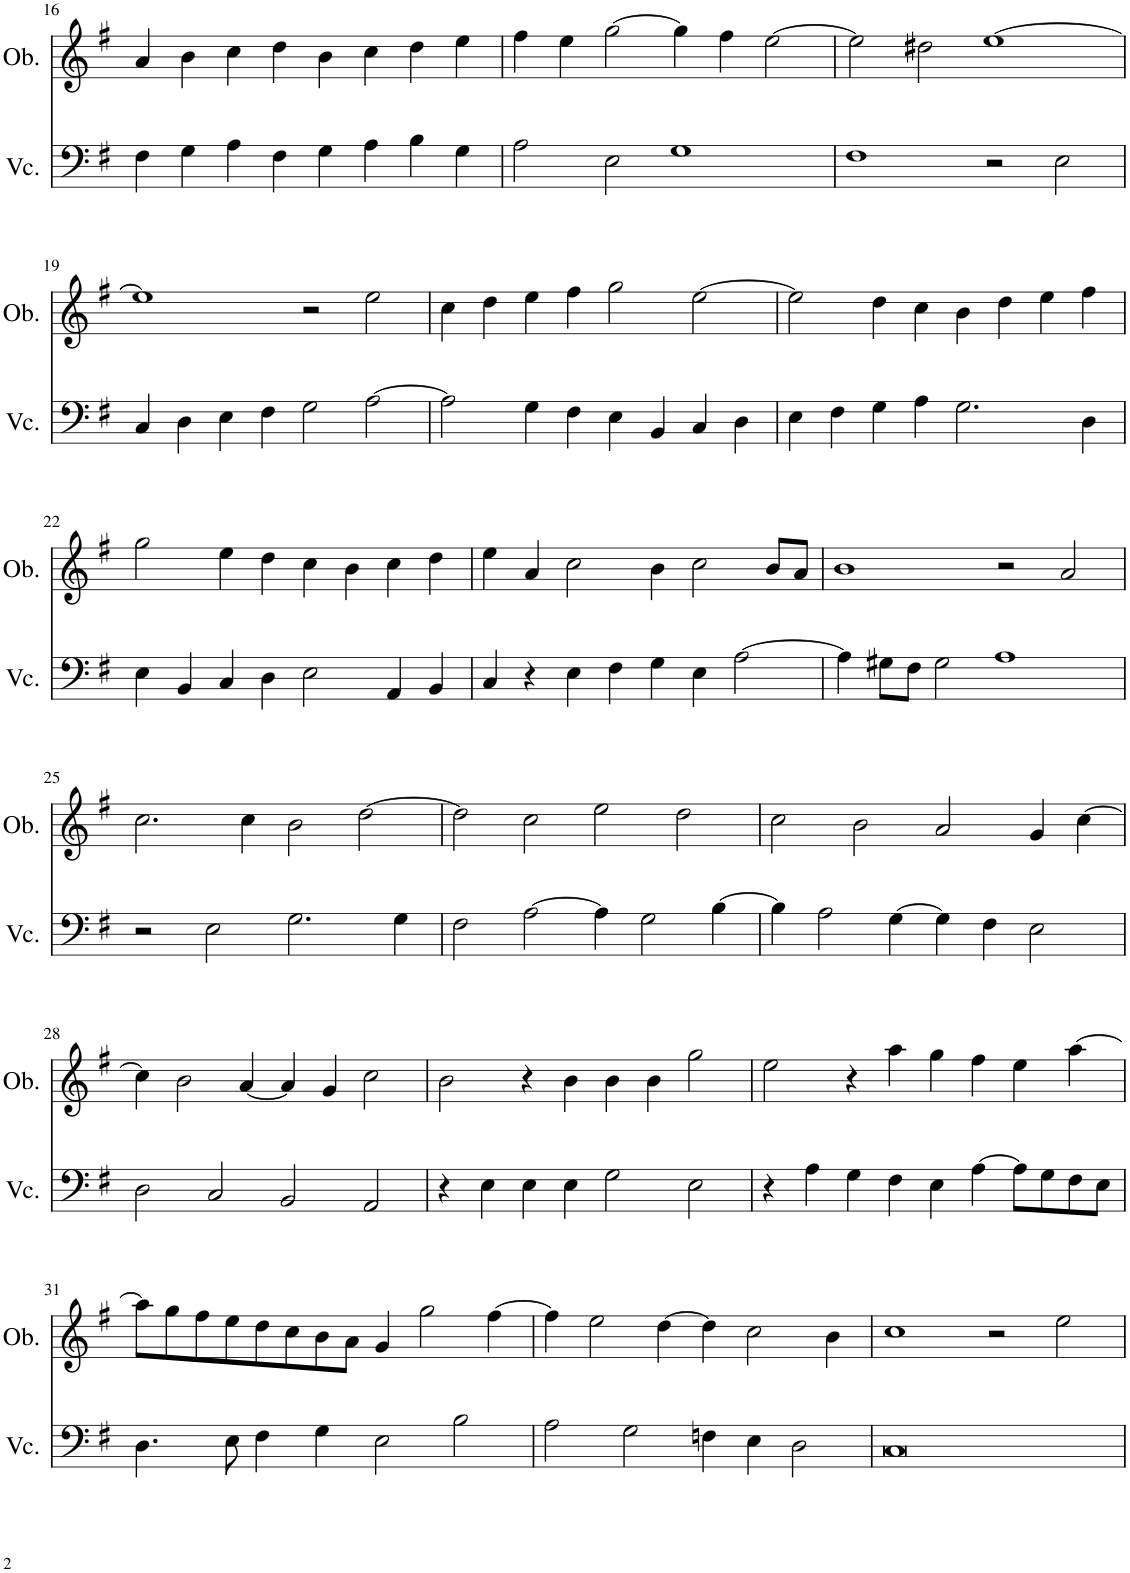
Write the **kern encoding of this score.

**kern	**kern
*part2	*part1
*staff2	*staff1
*I"チェロ	*I"オーボエ
!!LO:PB:g=z
*clefF4	*clefG2
*k[f#]	*k[f#]
*M8/4	*M8/4
=16	=16
4F#\	4a/
4G\	4b\
4A\	4cc\
4F#\	4dd\
4G\	4b\
4A\	4cc\
4B\	4dd\
4G\	4ee\
=17	=17
2A\	4ff#\
.	4ee\
2E\	[2gg\
1G	4gg\]
.	4ff#\
.	[2ee\
=18	=18
1F#	2ee\]
.	2dd#X\
2r	[1ee
2E\	.
!!LO:LB:g=z
=19	=19
4C/	1ee]
4D\	.
4E\	.
4F#\	.
2G\	2r
[2A\	2ee\
=20	=20
2A\]	4cc\
.	4dd\
4G\	4ee\
4F#\	4ff#\
4E\	2gg\
4BB/	.
4C/	[2ee\
4D\	.
=21	=21
4E\	2ee\]
4F#\	.
4G\	4dd\
4A\	4cc\
2.G\	4b\
.	4dd\
.	4ee\
4D\	4ff#\
!!LO:LB:g=z
=22	=22
4E\	2gg\
4BB/	.
4C/	4ee\
4D\	4dd\
2E\	4cc\
.	4b\
4AA/	4cc\
4BB/	4dd\
=23	=23
4C/	4ee\
4r	4a/
4E\	2cc\
4F#\	.
4G\	4b\
4E\	2cc\
[2A\	.
.	8b/L
.	8a/J
=24	=24
4A\]	1b
8G#X\L	.
8F#\J	.
2G#\	.
1A	2r
.	2a/
!!LO:LB:g=z
=25	=25
2r	2.cc\
2E\	.
.	4cc\
2.G\	2b\
.	[2dd\
4G\	.
=26	=26
2F#\	2dd\]
[2A\	2cc\
4A\]	2ee\
2G\	.
.	2dd\
[4B\	.
=27	=27
4B\]	2cc\
2A\	.
.	2b\
[4G\	.
4G\]	2a/
4F#\	.
2E\	4g/
.	[4cc\
!!LO:LB:g=z
=28	=28
2D\	4cc\]
.	2b\
2C/	.
.	[4a/
2BB/	4a/]
.	4g/
2AA/	2cc\
=29	=29
4r	2b\
4E\	.
4E\	4r
4E\	4b\
2G\	4b\
.	4b\
2E\	2gg\
=30	=30
4r	2ee\
4A\	.
4G\	4r
4F#\	4aa\
4E\	4gg\
[4A\	4ff#\
8A\L]	4ee\
8G\	.
8F#\	[4aa\
8E\J	.
!!LO:LB:g=z
=31	=31
4.D\	8aa\L]
.	8gg\
.	8ff#\
8E\	8ee\
4F#\	8dd\
.	8cc\
4G\	8b\
.	8a\J
2E\	4g/
.	2gg\
2B\	.
.	[4ff#\
=32	=32
2A\	4ff#\]
.	2ee\
2G\	.
.	[4dd\
4Fn\	4dd\]
4E\	2cc\
2D\	.
.	4b\
=33	=33
0C	1cc
.	2r
.	2ee\
=	=
*-	*-
